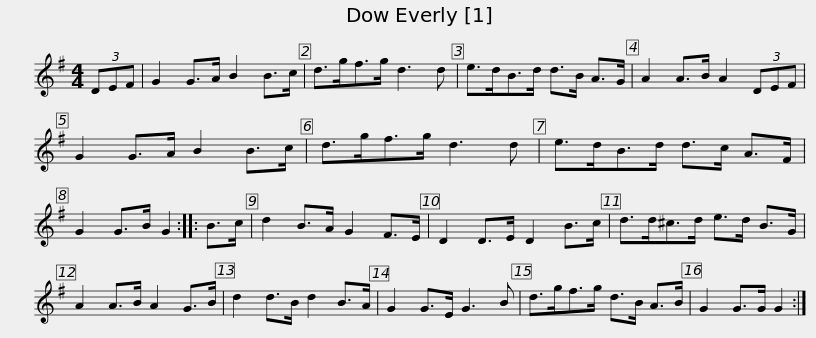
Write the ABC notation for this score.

X:1
L:1/8
M:4/4
I:linebreak $
K:G
V:1 treble
V:1
 (3DEF | G2 G>A B2 B>c | d>gf>g d3 d | e>dB>d d>B A>G | A2 A>B A2 (3DEF | %5
 G2 G>A B2 B>c |$ d>gf>g d3 d | e>dB>d d>c A>F | G2 G>B G2 :: B>c | %10
 d2 B>A G2 F>E | D2 D>E D2 B>c |$ d>d^c>d e>d B>G | A2 A>B A2 G>B | d2 d>B d2 B>A | %15
 G2 G>E G3 B | d>gf>g d>B A>B | G2 G>G G2 :| %18
